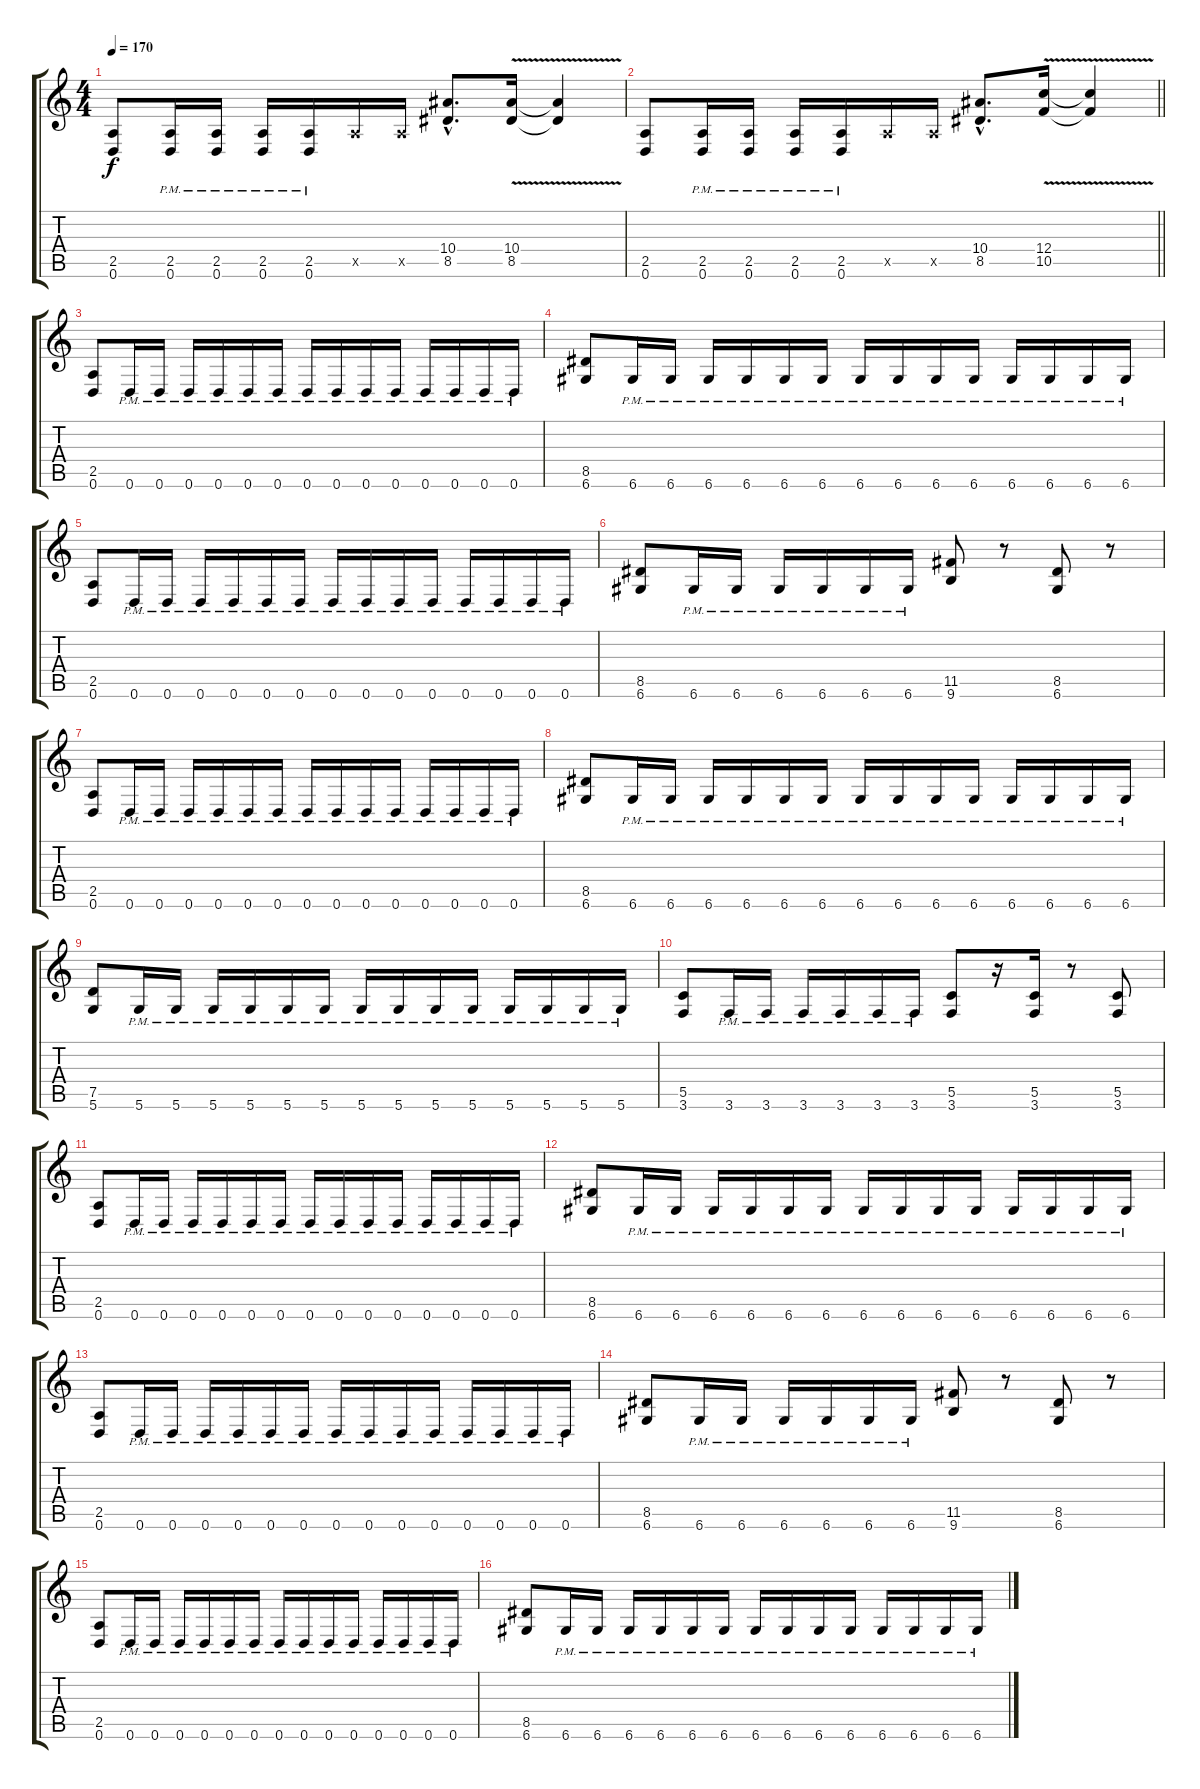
\track "" {instrument distortionguitar}
\staff {score tabs}
\tuning (D4 A3 F3 C3 G2 D2) {hide}
\ts (4 4)
\tempo 170
\clef g2
\ks c
(2.5 0.6).8{dy f} (2.5{pm} 0.6{pm}).16 (2.5{pm} 0.6{pm}).16 (2.5{pm} 0.6{pm}).16 (2.5{pm} 0.6{pm}).16 2.5{x}.16 2.5{x}.16 (10.4{hac} 8.5{hac}).8{d} (10.4{v} 8.5).16 (10.4{t} 8.5{t}).4 |
\barLineRight lightlight
(2.5 0.6).8 (2.5{pm} 0.6{pm}).16 (2.5{pm} 0.6{pm}).16 (2.5{pm} 0.6{pm}).16 (2.5{pm} 0.6{pm}).16 2.5{x}.16 2.5{x}.16 (10.4{hac} 8.5{hac}).8{d} (12.4{v} 10.5).16 (12.4{t} 10.5{t}).4 |
(2.5 0.6).8 0.6{pm}.16 0.6{pm}.16 0.6{pm}.16 0.6{pm}.16 0.6{pm}.16 0.6{pm}.16 0.6{pm}.16 0.6{pm}.16 0.6{pm}.16 0.6{pm}.16 0.6{pm}.16 0.6{pm}.16 0.6{pm}.16 0.6{pm}.16 |
(8.5 6.6).8 6.6{pm}.16 6.6{pm}.16 6.6{pm}.16 6.6{pm}.16 6.6{pm}.16 6.6{pm}.16 6.6{pm}.16 6.6{pm}.16 6.6{pm}.16 6.6{pm}.16 6.6{pm}.16 6.6{pm}.16 6.6{pm}.16 6.6{pm}.16 |
(2.5 0.6).8 0.6{pm}.16 0.6{pm}.16 0.6{pm}.16 0.6{pm}.16 0.6{pm}.16 0.6{pm}.16 0.6{pm}.16 0.6{pm}.16 0.6{pm}.16 0.6{pm}.16 0.6{pm}.16 0.6{pm}.16 0.6{pm}.16 0.6{pm}.16 |
(8.5 6.6).8 6.6{pm}.16 6.6{pm}.16 6.6{pm}.16 6.6{pm}.16 6.6{pm}.16 6.6{pm}.16 (11.5 9.6).8 r.8 (8.5 6.6).8 r.8 |
(2.5 0.6).8 0.6{pm}.16 0.6{pm}.16 0.6{pm}.16 0.6{pm}.16 0.6{pm}.16 0.6{pm}.16 0.6{pm}.16 0.6{pm}.16 0.6{pm}.16 0.6{pm}.16 0.6{pm}.16 0.6{pm}.16 0.6{pm}.16 0.6{pm}.16 |
(8.5 6.6).8 6.6{pm}.16 6.6{pm}.16 6.6{pm}.16 6.6{pm}.16 6.6{pm}.16 6.6{pm}.16 6.6{pm}.16 6.6{pm}.16 6.6{pm}.16 6.6{pm}.16 6.6{pm}.16 6.6{pm}.16 6.6{pm}.16 6.6{pm}.16 |
(7.5 5.6).8 5.6{pm}.16 5.6{pm}.16 5.6{pm}.16 5.6{pm}.16 5.6{pm}.16 5.6{pm}.16 5.6{pm}.16 5.6{pm}.16 5.6{pm}.16 5.6{pm}.16 5.6{pm}.16 5.6{pm}.16 5.6{pm}.16 5.6{pm}.16 |
(5.5 3.6).8 3.6{pm}.16 3.6{pm}.16 3.6{pm}.16 3.6{pm}.16 3.6{pm}.16 3.6{pm}.16 (5.5 3.6).8 r.16 (5.5 3.6).16 r.8 (5.5 3.6).8 |
(2.5 0.6).8 0.6{pm}.16 0.6{pm}.16 0.6{pm}.16 0.6{pm}.16 0.6{pm}.16 0.6{pm}.16 0.6{pm}.16 0.6{pm}.16 0.6{pm}.16 0.6{pm}.16 0.6{pm}.16 0.6{pm}.16 0.6{pm}.16 0.6{pm}.16 |
(8.5 6.6).8 6.6{pm}.16 6.6{pm}.16 6.6{pm}.16 6.6{pm}.16 6.6{pm}.16 6.6{pm}.16 6.6{pm}.16 6.6{pm}.16 6.6{pm}.16 6.6{pm}.16 6.6{pm}.16 6.6{pm}.16 6.6{pm}.16 6.6{pm}.16 |
(2.5 0.6).8 0.6{pm}.16 0.6{pm}.16 0.6{pm}.16 0.6{pm}.16 0.6{pm}.16 0.6{pm}.16 0.6{pm}.16 0.6{pm}.16 0.6{pm}.16 0.6{pm}.16 0.6{pm}.16 0.6{pm}.16 0.6{pm}.16 0.6{pm}.16 |
(8.5 6.6).8 6.6{pm}.16 6.6{pm}.16 6.6{pm}.16 6.6{pm}.16 6.6{pm}.16 6.6{pm}.16 (11.5 9.6).8 r.8 (8.5 6.6).8 r.8 |
(2.5 0.6).8 0.6{pm}.16 0.6{pm}.16 0.6{pm}.16 0.6{pm}.16 0.6{pm}.16 0.6{pm}.16 0.6{pm}.16 0.6{pm}.16 0.6{pm}.16 0.6{pm}.16 0.6{pm}.16 0.6{pm}.16 0.6{pm}.16 0.6{pm}.16 |
(8.5 6.6).8 6.6{pm}.16 6.6{pm}.16 6.6{pm}.16 6.6{pm}.16 6.6{pm}.16 6.6{pm}.16 6.6{pm}.16 6.6{pm}.16 6.6{pm}.16 6.6{pm}.16 6.6{pm}.16 6.6{pm}.16 6.6{pm}.16 6.6{pm}.16
